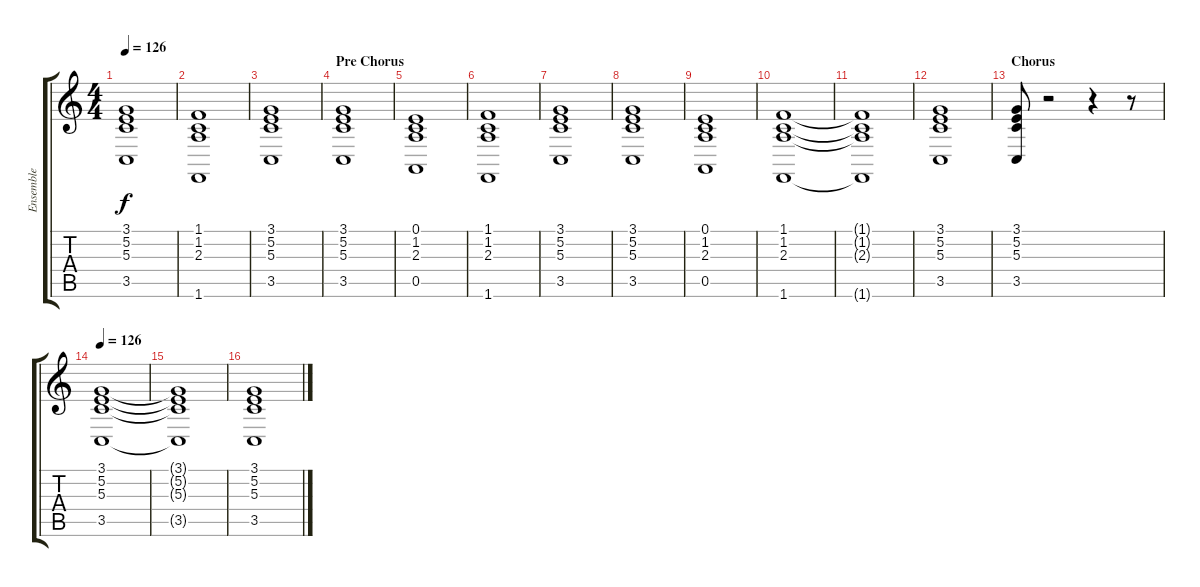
\track ("Ensemble" "Ensemble") {instrument stringensemble1}
\staff {score tabs}
\tuning (E4 B3 G3 D3 A2 E2) {hide}
\ts (4 4)
\tempo 126
\clef g2
\ks c
(3.1{t} 5.2{t} 5.3{t} 3.5{t}).1{dy f} |
(1.1 1.2 2.3 1.6).1 |
(3.1 5.2 5.3 3.5).1 |
\section ("" "Pre Chorus")
(3.1 5.2 5.3 3.5).1 |
(0.1 1.2 2.3 0.5).1 |
(1.1 1.2 2.3 1.6).1 |
(3.1 5.2 5.3 3.5).1 |
(3.1 5.2 5.3 3.5).1 |
(0.1 1.2 2.3 0.5).1 |
(1.1 1.2 2.3 1.6).1 |
(1.1{t} 1.2{t} 2.3{t} 1.6{t}).1 |
(3.1 5.2 5.3 3.5).1 |
\section ("" "Chorus")
(3.1 5.2 5.3 3.5).8 r.2 r.4 r.8 |
\tempo 126
(3.1 5.2 5.3 3.5).1 |
(3.1{t} 5.2{t} 5.3{t} 3.5{t}).1 |
(3.1 5.2 5.3 3.5).1
